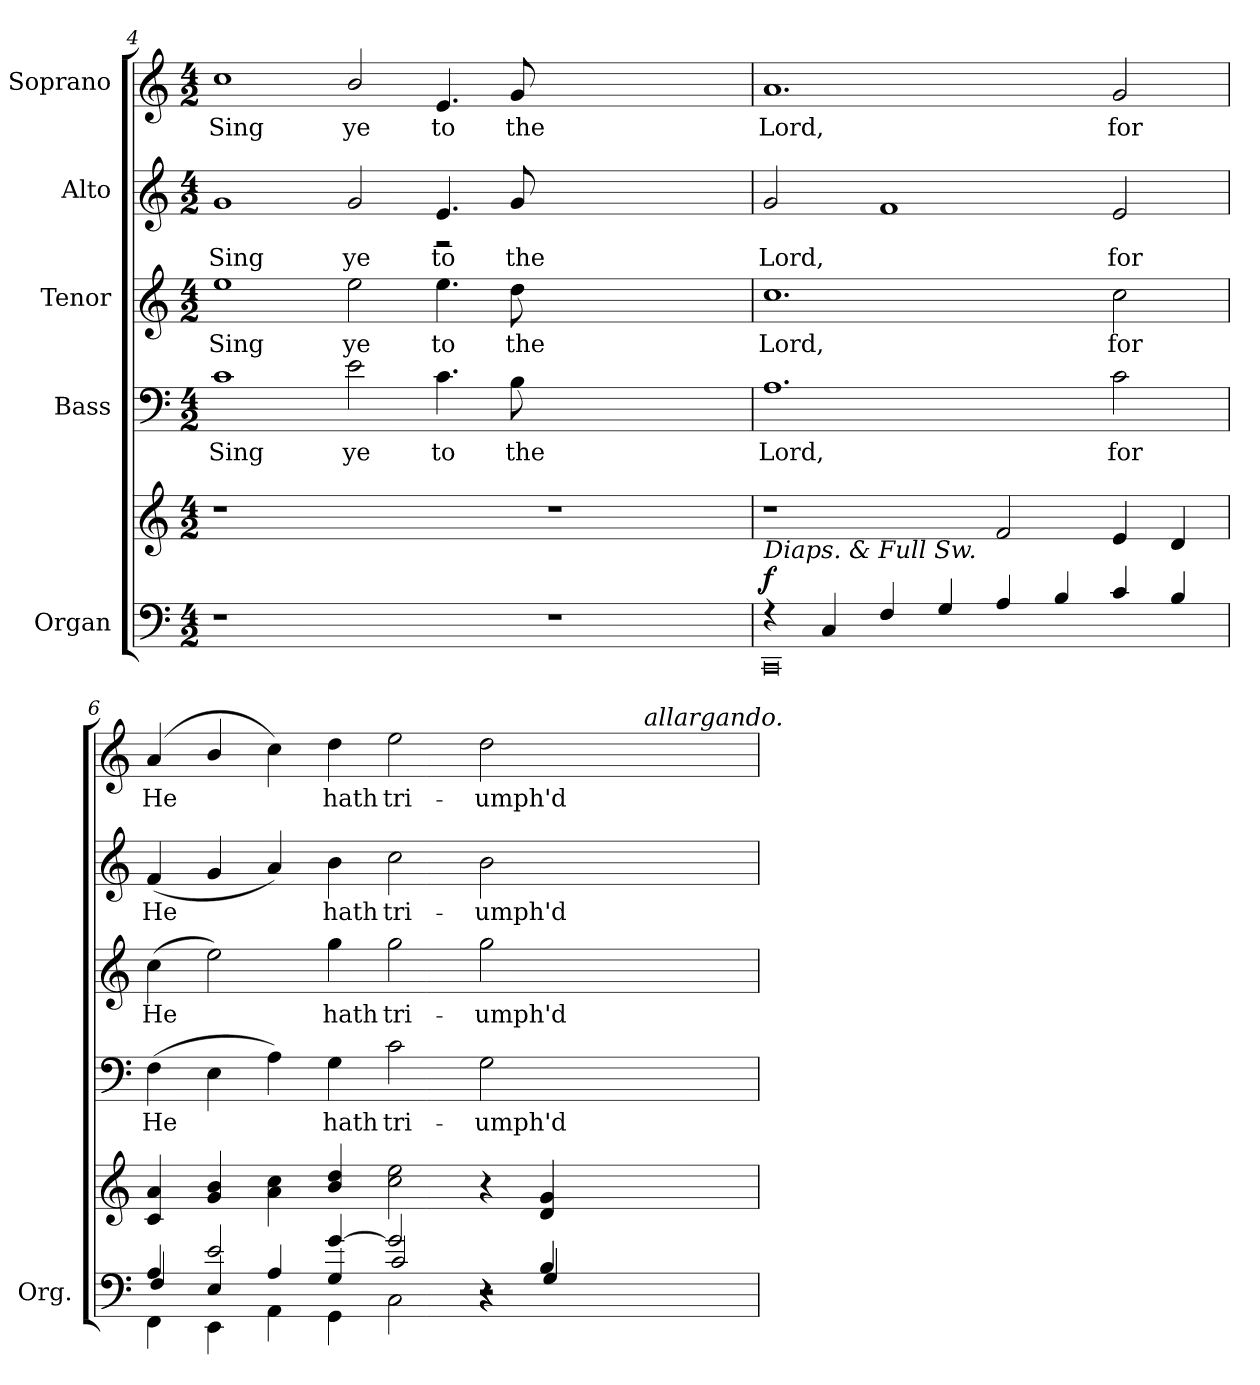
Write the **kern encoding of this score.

**kern	**kern	**dynam	**kern	**text	**kern	**text	**kern	**text	**kern	**text
*part5	*part5	*part5	*part4	*part4	*part3	*part3	*part2	*part2	*part1	*part1
*staff6	*staff5	*staff5/6	*staff4	*staff4	*staff3	*staff3	*staff2	*staff2	*staff1	*staff1
*I"Organ	*	*	*I"Bass	*	*I"Tenor	*	*I"Alto	*	*I"Soprano	*
*I'Org.	*	*	*	*	*	*	*	*	*	*
*clefF4	*clefG2	*	*clefF4	*	*clefG2	*	*clefG2	*	*clefG2	*
*	*	*	*	*	*ITrd7c12	*	*	*	*	*
*k[]	*k[]	*	*k[]	*	*k[]	*	*k[]	*	*k[]	*
*C:	*C:	*	*C:	*	*C:	*	*C:	*	*C:	*
*M4/2	*M4/2	*	*M4/2	*	*M4/2	*	*M4/2	*	*M4/2	*
=4	=4	=4	=4	=4	=4	=4	=4	=4	=4	=4
!LO:N:vis=1	!LO:N:vis=1	!	!	!	!	!	!	!	!	!
!	!	!	!	!LO:LY:b:color=#000000	!	!	!	!	!	!
!	!	!	!	!	!	!LO:LY:b:color=#000000	!	!	!	!
!	!	!	!	!	!	!	!	!LO:LY:b:color=#000000	!	!
*	*	*	*	*	*	*	*^	*	*	*
!	!	!	!	!	!	!	!	!	!	!	!LO:LY:b:color=#000000
0r	0r	.	1ci	Sing	1ei	Sing	1gi	1ryy	Sing	1cci	Sing
!	!	!	!	!LO:LY:b:color=#000000	!	!	!	!	!	!	!
!	!	!	!	!	!	!LO:LY:b:color=#000000	!	!	!	!	!
!	!	!	!	!	!	!	!	!	!LO:LY:b:color=#000000	!	!
!	!	!	!	!	!	!	!	!	!	!	!LO:LY:b:color=#000000
.	.	.	2ei\	ye	2ei\	ye	2gi/	2ryy	ye	2bi/	ye
!	!	!	!	!LO:LY:b:color=#000000	!	!	!	!	!	!	!
!	!	!	!	!	!	!LO:LY:b:color=#000000	!	!	!	!	!
!	!	!	!	!	!	!	!	!	!LO:LY:b:color=#000000	!	!
!	!	!	!	!	!	!	!	!	!	!	!LO:LY:b:color=#000000
.	.	.	4.ci\	to	4.ei\	to	4.ei/	2r	to	4.ei/	to
!	!	!	!	!LO:LY:b:color=#000000	!	!	!	!	!	!	!
!	!	!	!	!	!	!LO:LY:b:color=#000000	!	!	!	!	!
!	!	!	!	!	!	!	!	!	!LO:LY:b:color=#000000	!	!
!	!	!	!	!	!	!	!	!	!	!	!LO:LY:b:color=#000000
.	.	.	8Bi\	the	8di\	the	8gi/	.	the	8gi/	the
!LO:N:vis=1	!LO:N:vis=1	!	!	!	!	!	!	!	!	!	!
0r	0r	.	0ryy	.	0ryy	.	0ryy	0ryy	.	0ryy	.
*	*	*	*	*	*	*	*v	*v	*	*	*
!!LO:LB:g=z
=5	=5	=5	=5	=5	=5	=5	=5	=5	=5	=5
*^	*	*	*	*	*	*	*	*	*	*
*	*	*	*	*	*	*	*	*^	*	*	*
!	!	!	!	!	!LO:LY:b:color=#000000	!	!	!	!	!	!	!
*	*	*	*	*	*	*	*	*v	*v	*	*	*
*	*	*	*	*	*	*	*	*^	*	*	*
!	!	!	!	!	!	!	!LO:LY:b:color=#000000	!	!	!	!	!
*	*	*	*	*	*	*	*	*v	*v	*	*	*
*	*	*	*	*	*	*	*	*^	*	*	*
!	!	!	!	!	!	!	!	!	!	!LO:LY:b:color=#000000	!	!
*	*	*	*	*	*	*	*	*v	*v	*	*	*
*	*	*	*	*	*	*	*	*^	*	*	*
!	!	!LO:TX:b:i:t=Diaps. & Full Sw.	!	!	!	!	!	!	!	!	!	!
!	!	!	!	!	!	!	!	!	!	!	!	!LO:LY:b:color=#000000
*	*	*	*	*	*	*	*	*v	*v	*	*	*
4r	0CCi	1r	f	1.Ai	Lord,	1.ci	Lord,	2gi/	Lord,	1.ai	Lord,
4Ci/	.	.	.	.	.	.	.	.	.	.	.
4Fi/	.	.	.	.	.	.	.	1fi	.	.	.
4Gi/	.	.	.	.	.	.	.	.	.	.	.
4Ai/	.	2fi/	.	.	.	.	.	.	.	.	.
4Bi/	.	.	.	.	.	.	.	.	.	.	.
!	!	!	!	!	!LO:LY:b:color=#000000	!	!	!	!	!	!
!	!	!	!	!	!	!	!LO:LY:b:color=#000000	!	!	!	!
!	!	!	!	!	!	!	!	!	!LO:LY:b:color=#000000	!	!
!	!	!	!	!	!	!	!	!	!	!	!LO:LY:b:color=#000000
4ci/	.	4ei/	.	2ci\	for	2ci\	for	2ei/	for	2gi/	for
4Bi/	.	4di/	.	.	.	.	.	.	.	.	.
=6	=6	=6	=6	=6	=6	=6	=6	=6	=6	=6	=6
*	*^	*	*	*	*	*	*	*	*	*	*
!	!	!	!	!	!	!LO:LY:b:color=#000000	!	!	!	!	!	!
!	!	!	!	!	!	!	!	!LO:LY:b:color=#000000	!	!	!	!
!	!	!	!	!	!	!	!	!	!	!LO:LY:b:color=#000000	!	!
!	!	!	!	!	!	!	!	!	!	!	!	!LO:LY:b:color=#000000
*	*	*	*	*	*	*	*	*	*	*	*^	*
4Ai/	4FFi\	4Fi/	4ci/ 4ai	.	(4Fi\	He	(4ci\	He	(4fi/	He	(4ai/	1ryy	He
2ei/	4EEi\	4Ei/	4gi/ 4bi	.	4Ei\	.	2ei\)	.	4gi/	.	4bi/	.	.
.	4AAi\	4Ai/	4ai\ 4cci	.	4Ai\)	.	.	.	4ai/)	.	4cci\)	.	.
!	!	!	!	!	!	!LO:LY:b:color=#000000	!	!	!	!	!	!	!
!	!	!	!	!	!	!	!	!LO:LY:b:color=#000000	!	!	!	!	!
!	!	!	!	!	!	!	!	!	!	!LO:LY:b:color=#000000	!	!	!
!	!	!	!	!	!	!	!	!	!	!	!	!	!LO:LY:b:color=#000000
[4gi/	4GGi\	4Gi/	4bi/ 4ddi	.	4Gi\	hath	4gi\	hath	4bi\	hath	4ddi\	.	hath
!	!	!	!	!	!	!LO:LY:b:color=#000000	!	!	!	!	!	!	!
!	!	!	!	!	!	!	!	!LO:LY:b:color=#000000	!	!	!	!	!
!	!	!	!	!	!	!	!	!	!	!LO:LY:b:color=#000000	!	!	!
!	!	!	!	!	!	!	!	!	!	!	!	!	!LO:LY:b:color=#000000
2gi/]	2Ci\	2ci/	2cci\ 2eei	.	2ci\	tri-	2gi\	tri-	2cci\	tri-	2eei\	2ryy	tri-
!	!	!	!	!	!	!LO:LY:b:color=#000000	!	!	!	!	!	!	!
!	!	!	!	!	!	!	!	!LO:LY:b:color=#000000	!	!	!	!	!
!	!	!	!	!	!	!	!	!	!	!LO:LY:b:color=#000000	!	!	!
!	!	!	!	!	!	!	!	!	!	!	!	!	!LO:LY:b:color=#000000
4r	2r	4r	4r	.	2Gi\	-umph'd	2gi\	-umph'd	2bi\	-umph'd	2ddi\	4ryy	-umph'd
4Bi/	.	4Gi/	4di/ 4gi	.	.	.	.	.	.	.	.	8ryy	.
.	.	.	.	.	.	.	.	.	.	.	.	16ryy	.
.	.	.	.	.	.	.	.	.	.	.	.	32ryy	.
.	.	.	.	.	.	.	.	.	.	.	.	64ryy	.
.	.	.	.	.	.	.	.	.	.	.	.	128...ryy	.
!	!	!	!	!	!	!	!	!	!	!	!	!LO:TX:a:i:t=allargando.	!
.	.	.	.	.	.	.	.	.	.	.	.	1024ryy	.
*v	*v	*v	*	*	*	*	*	*	*	*	*v	*v	*
=	=	=	=	=	=	=	=	=	=	=
*-	*-	*-	*-	*-	*-	*-	*-	*-	*-	*-
